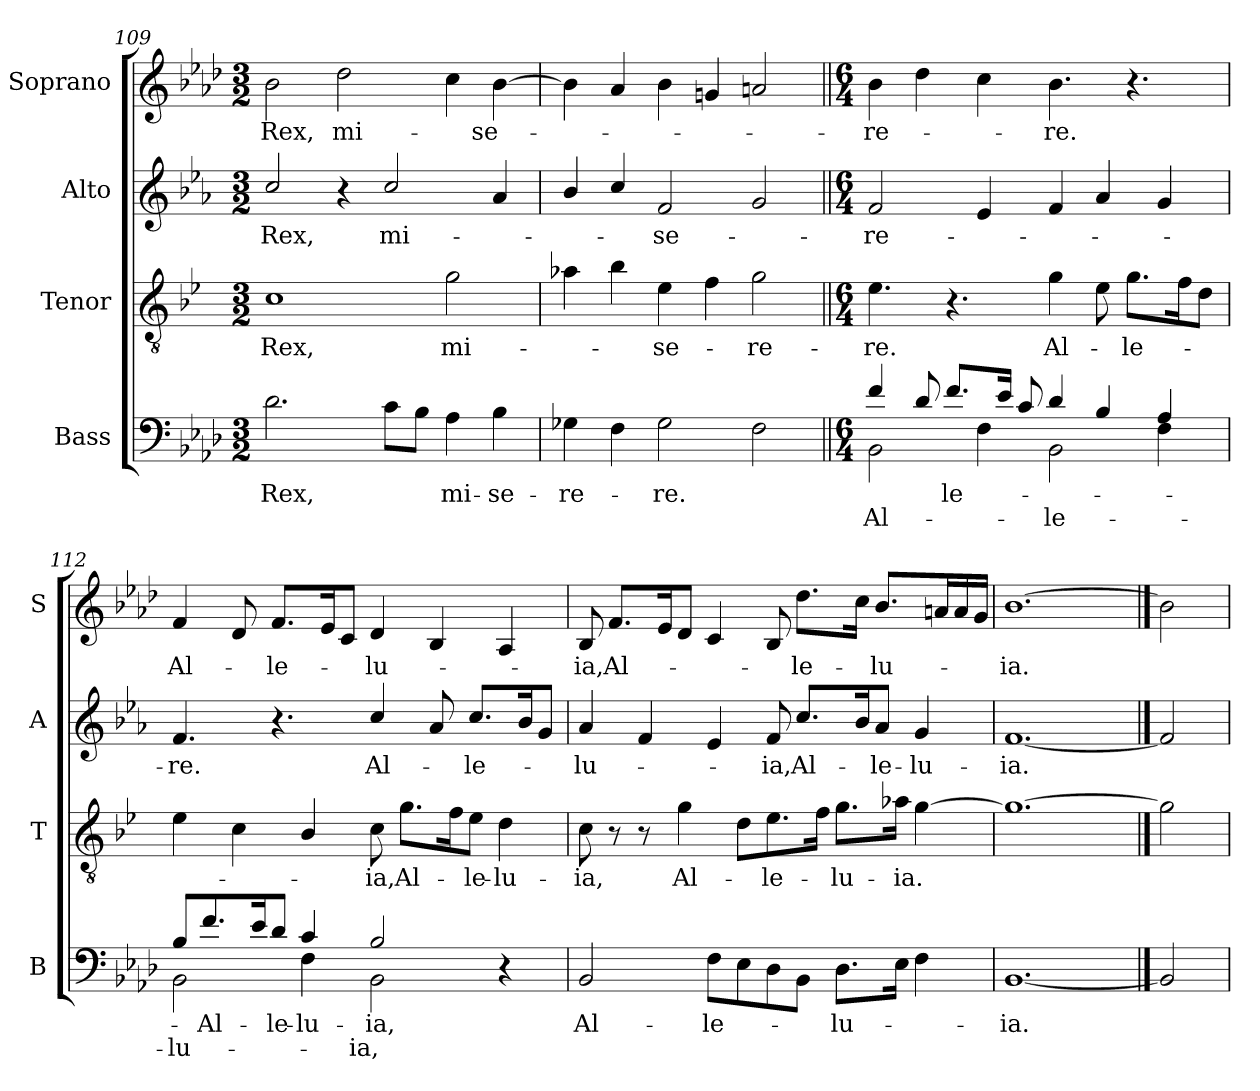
**kern	**text	**text	**kern	**text	**kern	**text	**kern	**text
*part4	*part4	*part4	*part3	*part3	*part2	*part2	*part1	*part1
*staff4	*staff4	*staff4	*staff3	*staff3	*staff2	*staff2	*staff1	*staff1
*I"Bass	*	*	*I"Tenor	*	*I"Alto	*	*I"Soprano	*
*I'B	*	*	*I'T	*	*I'A	*	*I'S	*
*clefF4	*	*	*clefGv2	*	*clefG2	*	*clefG2	*
*	*	*	*ITrd1c2	*	*ITrd4c7	*	*	*
*k[b-e-a-d-]	*	*	*k[b-e-a-d-]	*	*k[b-e-a-d-]	*	*k[b-e-a-d-]	*
*A-:	*	*	*A-:	*	*A-:	*	*A-:	*
*M3/2	*	*	*M3/2	*	*M3/2	*	*M3/2	*
=109	=109	=109	=109	=109	=109	=109	=109	=109
2.d-\	Rex,	.	1B-	Rex,	2f/	Rex,	2b-\	Rex,
.	.	.	.	.	4r	.	2dd-\	mi-
8c\L	.	.	.	.	2f/	mi-	.	.
8B-\J	.	.	.	.	.	.	.	.
4A-\	mi-	.	2f\	mi-	.	.	4cc\	.
4B-\	-se-	.	.	.	4d-/	.	[>4b-\	-se-
=110	=110	=110	=110	=110	=110	=110	=110	=110
4G-X\	-re-	.	4g-X\	.	4e-/	.	4b-\]	.
4F\	.	.	4a-\	.	4f/	.	4a-/	.
2G-\	-re.	.	4d-\	-se-	2B-/	-se-	4b-\	.
.	.	.	4e-\	.	.	.	4gn/	.
2F\	.	.	2f\	-re-	2c/	.	2an/	.
=111||	=111||	=111||	=111||	=111||	=111||	=111||	=111||	=111||
*M6/4	*	*	*M6/4	*	*M6/4	*	*M6/4	*
*^	*	*	*	*	*	*	*	*
4f/	2BB-\	.	Al-	4.d-\	-re.	2B-/	-re-	4b-\	-re-
8d-/	.	.	.	.	.	.	.	4dd-\	.
8.f/L	.	-le-	.	4.r	.	.	.	.	.
.	4F\	.	.	.	.	4A-/	.	4cc\	.
16e-/Jk	.	.	.	.	.	.	.	.	.
8c/	.	.	.	.	.	.	.	.	.
4d-/	2BB-\	.	-le-	4f\	Al-	4B-/	.	4.b-\	-re.
4B-/	.	.	.	8d-\	.	4d-/	.	.	.
.	.	.	.	8.f\L	-le-	.	.	4.r	.
4A-/	4F\	.	.	.	.	4c/	.	.	.
.	.	.	.	16e-\k	.	.	.	.	.
.	.	.	.	8c\J	.	.	.	.	.
!!LO:LB:g=z
=112	=112	=112	=112	=112	=112	=112	=112	=112	=112
8B-/L	2BB-\	.	lu-	4d-\	.	4.B-/	-re.	4f/	Al-
8.f/	.	Al-	.	.	.	.	.	.	.
.	.	.	.	4B-\	.	.	.	8d-/	.
16e-/k	.	.	.	.	.	.	.	.	.
8d-/J	.	-le-	.	.	.	4.r	.	8.f/L	-le-
4c/	4F\	-lu-	.	4A-/	.	.	.	.	.
.	.	.	.	.	.	.	.	16e-/k	.
.	.	.	.	.	.	.	.	8c/J	.
2B-/	2BB-\	-ia,	-ia,	8B-\	-ia,	4f/	Al-	4d-/	-lu-
.	.	.	.	8.f\L	Al-	.	.	.	.
.	.	.	.	.	.	8d-/	.	4B-/	.
.	.	.	.	16e-\k	.	.	.	.	.
.	.	.	.	8d-\J	-le-	8.f/L	-le-	.	.
4r	4ryy	.	.	4c\	-lu-	.	.	4A-/	.
.	.	.	.	.	.	16e-/k	.	.	.
.	.	.	.	.	.	8c/J	.	.	.
*v	*v	*	*	*	*	*	*	*	*
=113	=113	=113	=113	=113	=113	=113	=113	=113
2BB-/	Al-	.	8B-\	-ia,	4d-/	-lu-	8B-/	-ia,
.	.	.	8r	.	.	.	8.f/L	Al-
.	.	.	8r	.	4B-/	.	.	.
.	.	.	.	.	.	.	16e-/k	.
.	.	.	4f\	Al-	.	.	8d-/J	.
8F\L	-le-	.	.	.	4A-/	.	4c/	.
8E-\	.	.	8c\L	.	.	.	.	.
8D-\	.	.	8.d-\	-le-	8B-/	-ia,	8B-/	.
8BB-\J	.	.	.	.	8.f/L	Al-	8.dd-\L	-le-
.	.	.	16e-\Jk	.	.	.	.	.
8.D-\L	-lu-	.	8.f\L	-lu-	.	.	.	.
.	.	.	.	.	16e-/k	.	16cc\Jk	.
.	.	.	.	.	8d-/J	-le-	8.b-/L	-lu-
16E-\Jk	.	.	16g-X\Jk	.	.	.	.	.
4F\	.	.	[<4f\	-ia.	4c/	-lu-	.	.
.	.	.	.	.	.	.	16an/L	.
.	.	.	.	.	.	.	16a/	.
.	.	.	.	.	.	.	16g/JJ	.
=114	=114	=114	=114	=114	=114	=114	=114	=114
[1.BB-	-ia.	.	1.f_	.	[1.B-	-ia.	[1.b-	-ia.
==115	==115	==115	==115	==115	==115	==115	==115	==115
2BB-]	.	.	2f]	.	2B-]	.	2b-]	.
=	=	=	=	=	=	=	=	=
*-	*-	*-	*-	*-	*-	*-	*-	*-
